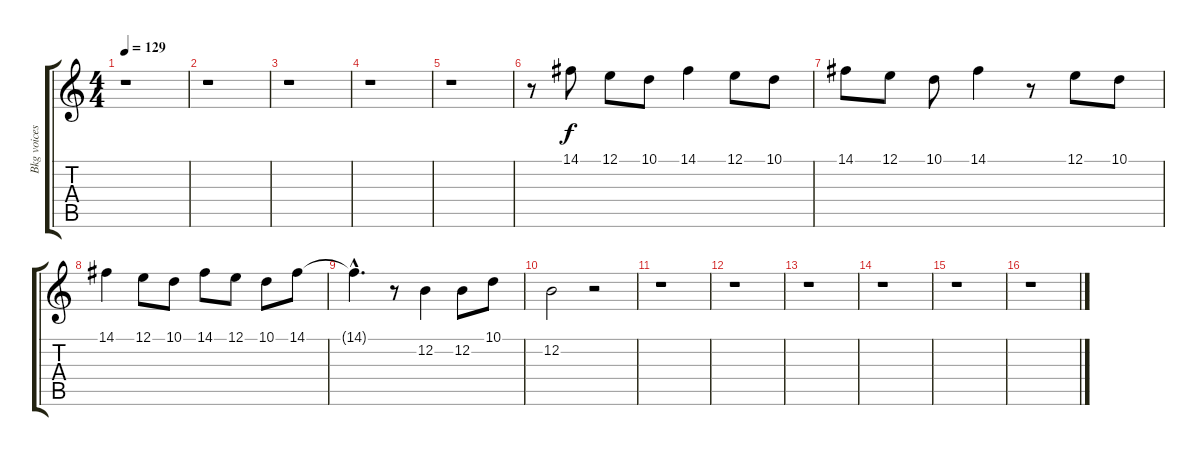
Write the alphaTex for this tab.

\track ("Bkg voices" "Bkg voices") {instrument choiraahs}
\staff {score tabs}
\tuning (E4 B3 G3 D3 A2 E2) {hide}
\ts (4 4)
\tempo 129
\clef g2
\ks c
r.1{dy f} |
r.1 |
r.1 |
r.1 |
r.1 |
r.8 14.1.8 12.1.8 10.1.8 14.1.4 12.1.8 10.1.8 |
14.1.8 12.1.8 10.1.8 14.1.4 r.8 12.1.8 10.1.8 |
14.1.4 12.1.8 10.1.8 14.1.8 12.1.8 10.1.8 14.1.8 |
14.1{hac t}.4{d} r.8 12.2.4 12.2.8 10.1.8 |
12.2.2 r.2 |
r.1 |
r.1 |
r.1 |
r.1 |
r.1 |
r.1
